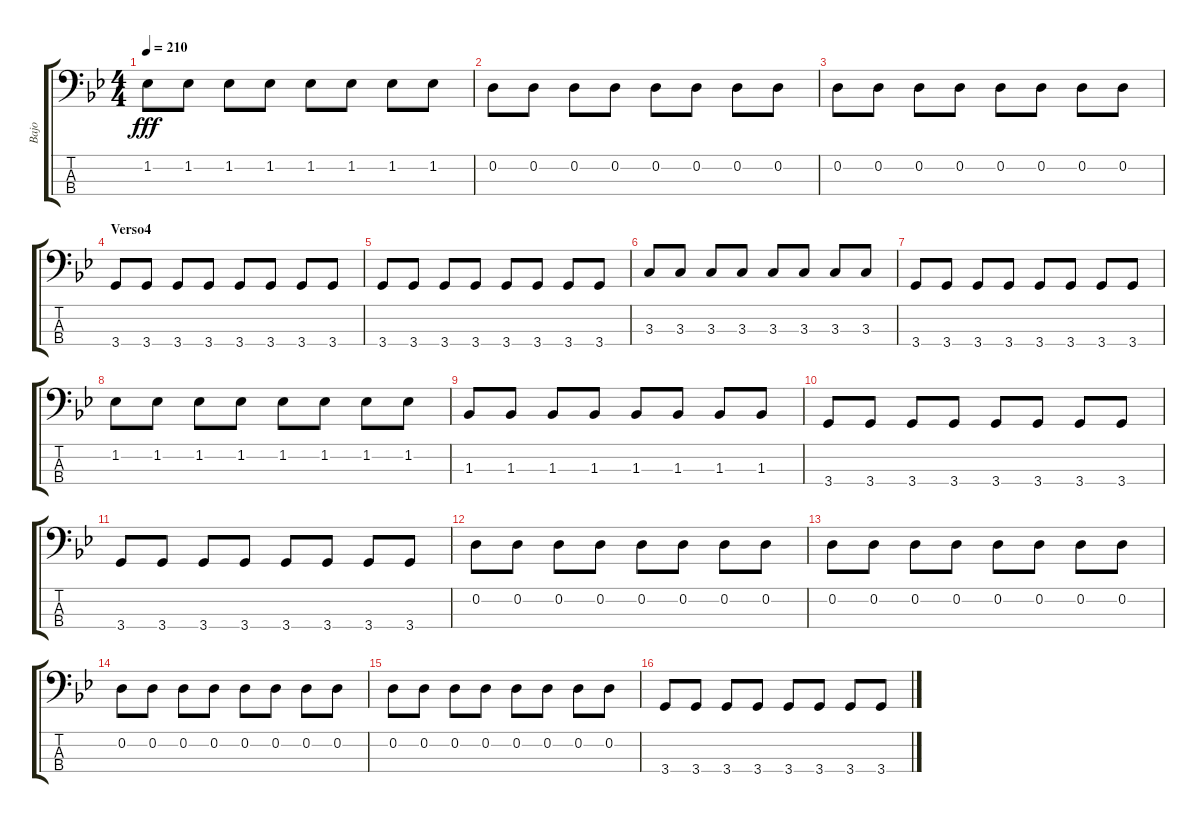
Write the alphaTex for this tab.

\track ("Bajo" "Bajo") {instrument electricbassfinger}
\staff {score tabs}
\tuning (G2 D2 A1 E1) {hide}
\ts (4 4)
\tempo 210
\clef f4
\ks gminor
1.2.8{dy fff} 1.2.8 1.2.8 1.2.8 1.2.8 1.2.8 1.2.8 1.2.8 |
0.2.8 0.2.8 0.2.8 0.2.8 0.2.8 0.2.8 0.2.8 0.2.8 |
0.2.8 0.2.8 0.2.8 0.2.8 0.2.8 0.2.8 0.2.8 0.2.8 |
\section ("" "Verso4")
3.4.8 3.4.8 3.4.8 3.4.8 3.4.8 3.4.8 3.4.8 3.4.8 |
3.4.8 3.4.8 3.4.8 3.4.8 3.4.8 3.4.8 3.4.8 3.4.8 |
3.3.8 3.3.8 3.3.8 3.3.8 3.3.8 3.3.8 3.3.8 3.3.8 |
3.4.8 3.4.8 3.4.8 3.4.8 3.4.8 3.4.8 3.4.8 3.4.8 |
1.2.8 1.2.8 1.2.8 1.2.8 1.2.8 1.2.8 1.2.8 1.2.8 |
1.3.8 1.3.8 1.3.8 1.3.8 1.3.8 1.3.8 1.3.8 1.3.8 |
3.4.8 3.4.8 3.4.8 3.4.8 3.4.8 3.4.8 3.4.8 3.4.8 |
3.4.8 3.4.8 3.4.8 3.4.8 3.4.8 3.4.8 3.4.8 3.4.8 |
0.2.8 0.2.8 0.2.8 0.2.8 0.2.8 0.2.8 0.2.8 0.2.8 |
0.2.8 0.2.8 0.2.8 0.2.8 0.2.8 0.2.8 0.2.8 0.2.8 |
0.2.8 0.2.8 0.2.8 0.2.8 0.2.8 0.2.8 0.2.8 0.2.8 |
0.2.8 0.2.8 0.2.8 0.2.8 0.2.8 0.2.8 0.2.8 0.2.8 |
3.4.8 3.4.8 3.4.8 3.4.8 3.4.8 3.4.8 3.4.8 3.4.8
